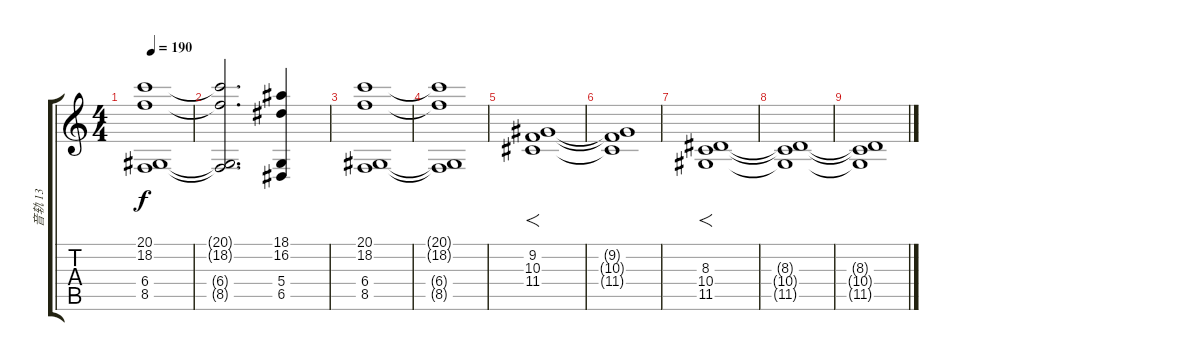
\track ("音轨 13" "音轨 13") {instrument pad5bowed}
\staff {score tabs}
\tuning (E4 B3 G3 D3 A2 E2) {hide}
\ts (4 4)
\tempo 190
\clef g2
\ks c
(20.1 18.2 6.4 8.5).1{dy f} |
(20.1{t} 18.2{t} 6.4{t} 8.5{t}).2{d} (18.1 16.2 5.4 6.5).4 |
(20.1 18.2 6.4 8.5).1 |
(20.1{t} 18.2{t} 6.4{t} 8.5{t}).1 |
(9.2 10.3 11.4).1{f volume 14 instrument voiceoohs} |
(9.2{t} 10.3{t} 11.4{t}).1 |
(8.3 10.4 11.5).1{f} |
(8.3{t} 10.4{t} 11.5{t}).1 |
(8.3{t} 10.4{t} 11.5{t}).1
